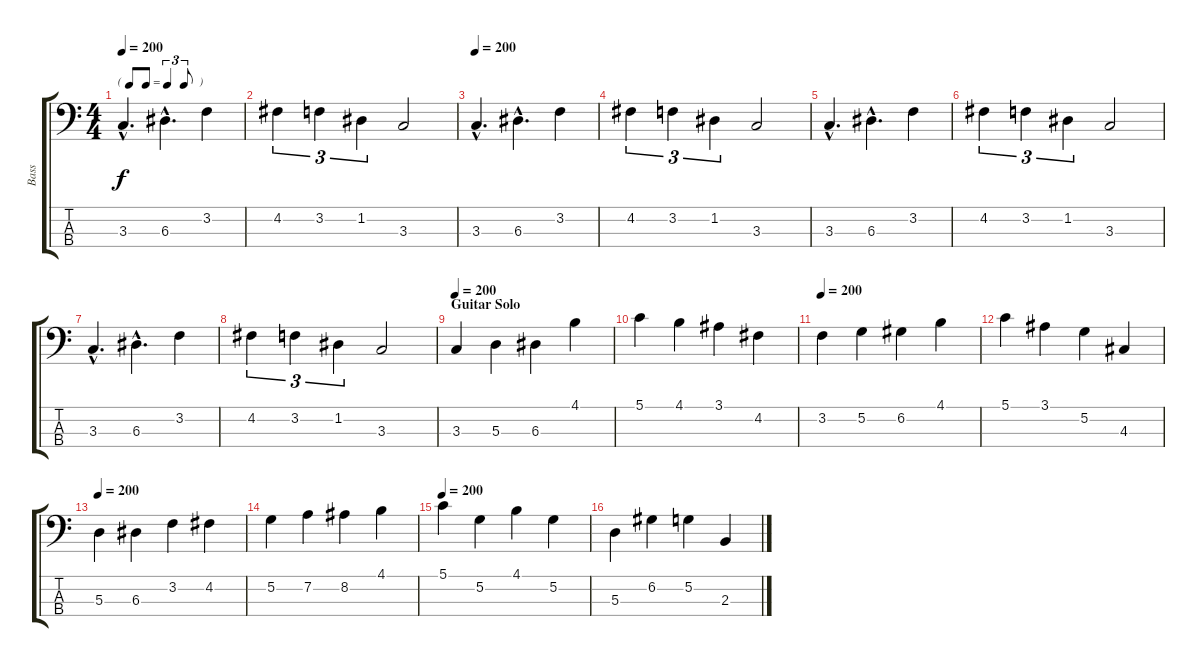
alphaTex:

\track ("Bass" "Bass") {instrument acousticbass}
\staff {score tabs}
\tuning (G2 D2 A1 E1) {hide}
\ts (4 4)
\tf triplet8th
\tempo 200
\clef f4
\ks c
3.3{hac}.4{d dy f} 6.3{hac}.4{d} 3.2.4 |
4.2.4{tu (3 2)} 3.2.4{tu (3 2)} 1.2.4{tu (3 2)} 3.3.2 |
\tempo 200
3.3{hac}.4{d} 6.3{hac}.4{d} 3.2.4 |
4.2.4{tu (3 2)} 3.2.4{tu (3 2)} 1.2.4{tu (3 2)} 3.3.2 |
3.3{hac}.4{d} 6.3{hac}.4{d} 3.2.4 |
4.2.4{tu (3 2)} 3.2.4{tu (3 2)} 1.2.4{tu (3 2)} 3.3.2 |
3.3{hac}.4{d} 6.3{hac}.4{d} 3.2.4 |
4.2.4{tu (3 2)} 3.2.4{tu (3 2)} 1.2.4{tu (3 2)} 3.3.2 |
\section ("" "Guitar Solo")
\tempo 200
3.3.4 5.3.4 6.3.4 4.1.4 |
5.1.4 4.1.4 3.1.4 4.2.4 |
\tempo 200
3.2.4 5.2.4 6.2.4 4.1.4 |
5.1.4 3.1.4 5.2.4 4.3.4 |
\tempo 200
5.3.4 6.3.4 3.2.4 4.2.4 |
5.2.4 7.2.4 8.2.4 4.1.4 |
\tempo 200
5.1.4 5.2.4 4.1.4 5.2.4 |
5.3.4 6.2.4 5.2.4 2.3.4
